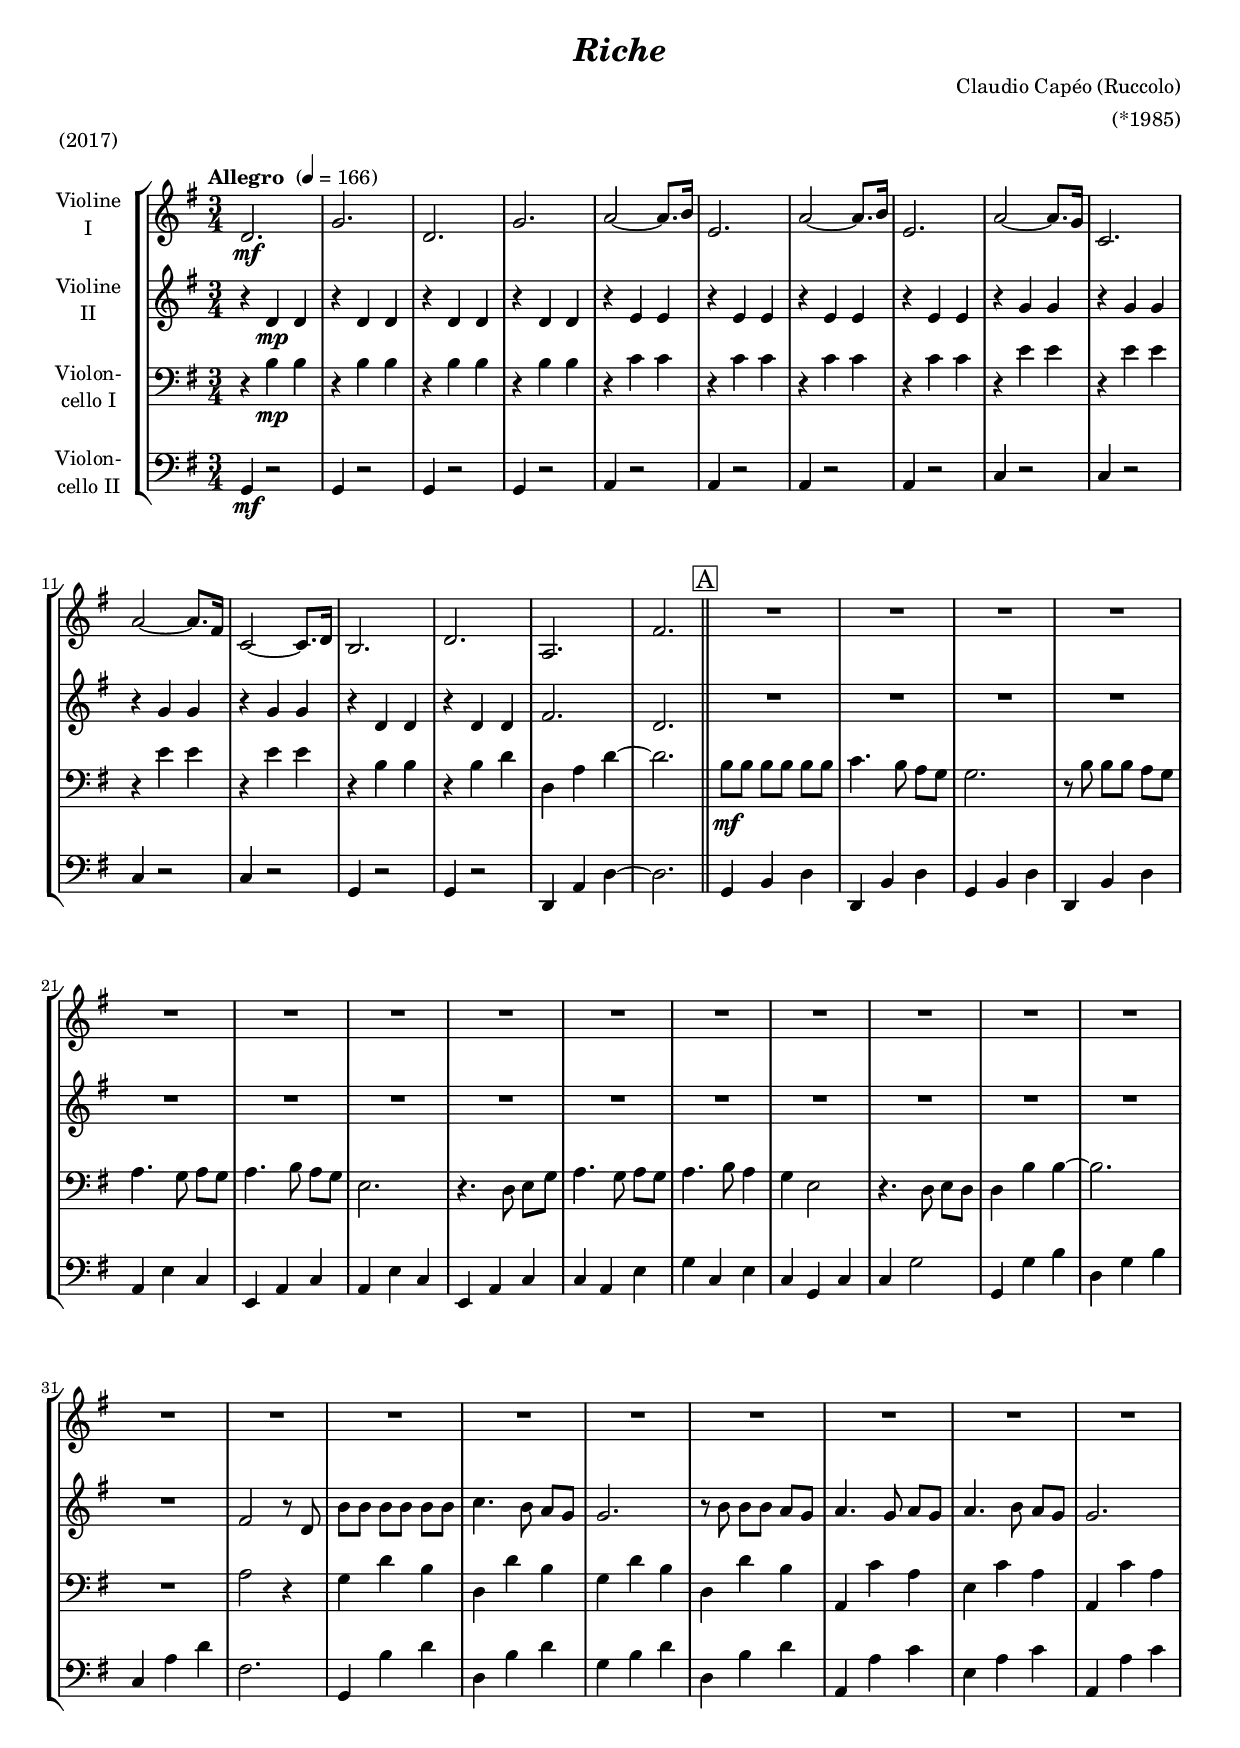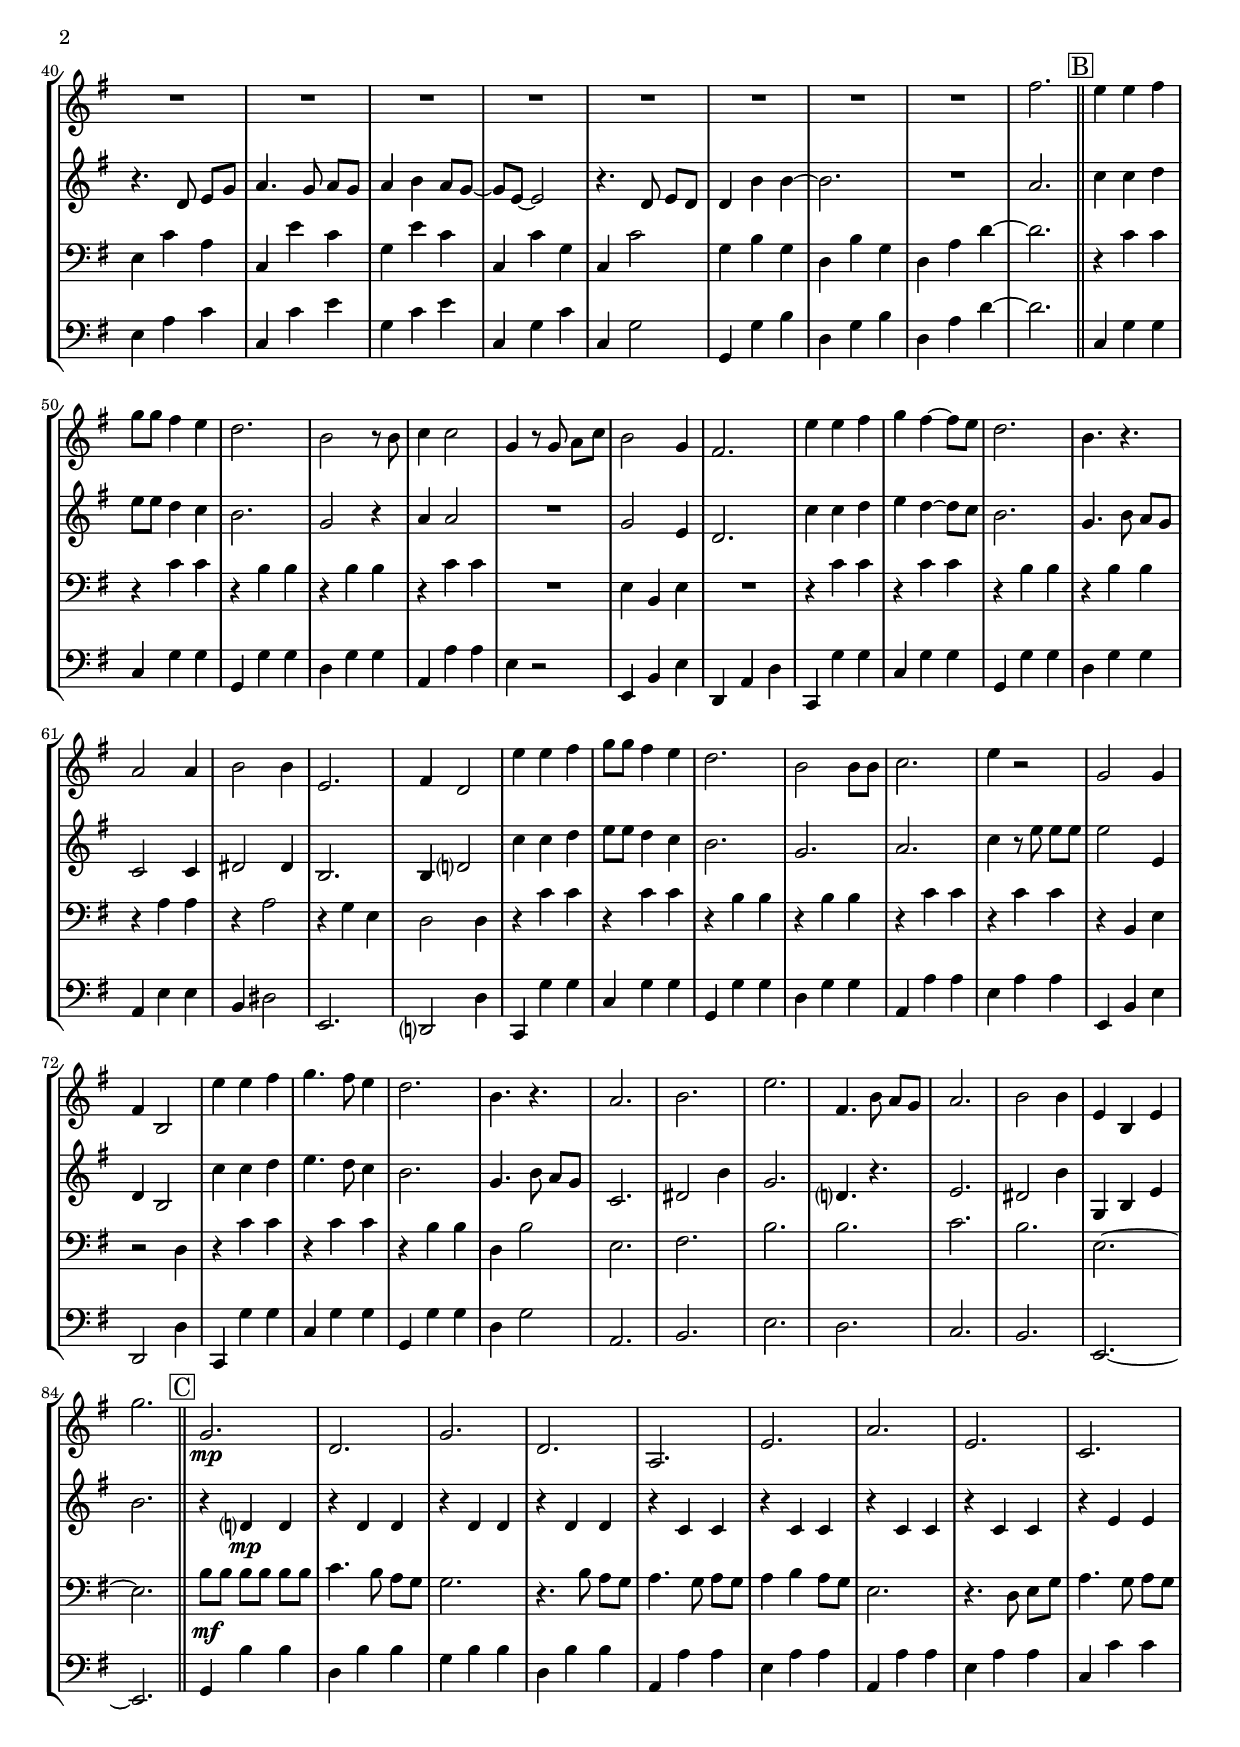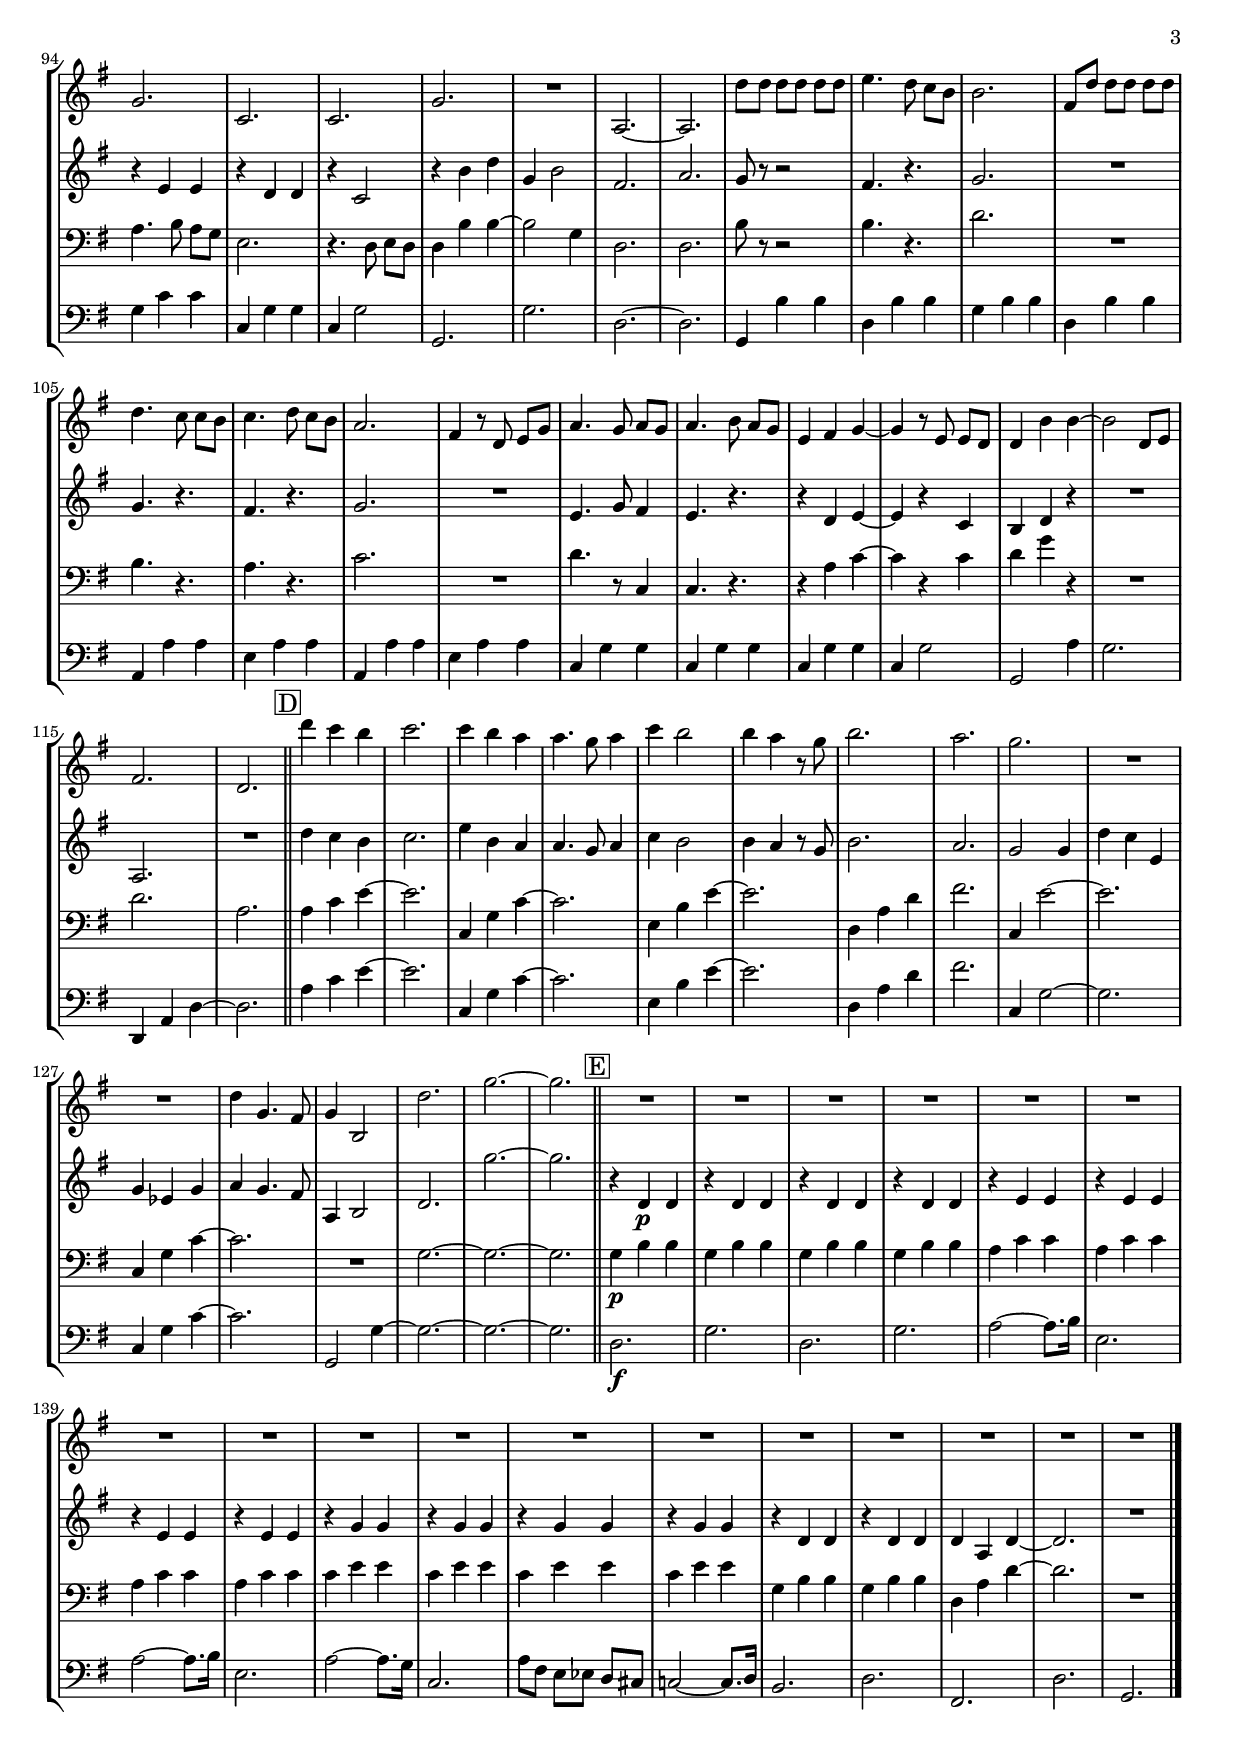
\version "2.18.2"
\include "deutsch.ly"

#(set-global-staff-size 17.675)

\header {
  title     = \markup \bold \italic "Riche"
  composer  = "Claudio Capéo (Ruccolo)"
  arranger  = "(*1985)"
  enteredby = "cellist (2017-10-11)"
  piece     = "(2017)"
}

voiceconsts = {
  \key g \major
  \time 3/4
  \clef "bass"
%  \numericTimeSignature
  \compressFullBarRests
  % Set default beaming for all staves
  \set Timing.beamExceptions = #'()
  \set Timing.baseMoment     = #(ly:make-moment 1 4)
  \set Timing.beatStructure  = #'(1 1 1)
  \tempo "Allegro " 4=166
}

mifl = "flute"
mikl = "clarinet"
mist = "string ensemble 1"
miba = "cello"
milo = "drawbar organ"

boxa = { \bar "||" \mark \markup \box "A" }
boxb = { \bar "||" \mark \markup \box "B" }
boxc = { \bar "||" \mark \markup \box "C" }
boxd = { \bar "||" \mark \markup \box "D" }
boxe = { \bar "||" \mark \markup \box "E" }
boxf = { \bar "||" \mark \markup \box "F" }

va = \relative c' {
  \voiceconsts
  \clef "treble"

  d2.\mf
  g
  d
  g
  a2~ a8. h16
  e,2.
  a2~ a8. h16
  e,2.
  a2~ a8. g16
  c,2.
  a'2~ a8. fis16
  c2~ c8. d16

  h2.
  d
  a
  fis' \boxa
  R2.*31
  fis'2. \boxb
  e4 e fis
  g8 g fis4 e
  d2.
  h2 r8 h
  c4 c2
  g4 r8 g a c

  h2 g4
  fis2.
  e'4 e fis
  g fis~ fis8 e
  d2.
  h4. r
  a2 a4
  h2 h4
  e,2.
  fis4 d2
  e'4 e fis
  g8 g fis4 e

  d2.
  h2 h8 h
  c2. e4 r2
  g,2 g4
  fis h,2
  e'4 e fis
  g4. fis8 e4
  d2.
  h4. r
  a2.
  h
  e

  fis,4. h8 a g
  a2.
  h2 h4
  e, h e
  g'2. \boxc
  g,\mp
  d
  g
  d
  a
  e'
  a
  e
  c

  g'
  c,
  c
  g'
  R
  a,~
  a
  d'8 d d d d d
  e4. d8 c h
  h2.
  fis8 d' d d d d

  d4. c8 c h
  c4. d8 c h
  a2.
  fis4 r8 d e g
  a4. g8 a g
  a4. h8 a g
  e4 fis g~
  g r8 e e d
  d4 h' h~

  h2 d,8 e
  fis2.
  d \boxd
  d''4 c h
  c2.
  c4 h a
  a4. g8 a4
  c h2
  h4 a r8 g
  h2.
  a
  g

  R2.*2
  d4 g,4. fis8
  g4 h,2
  d'2.
  g~
  g \boxe
  R2.*17 \bar "|."
}

vb = \relative c' {
  \voiceconsts
  \clef "treble"

  r4 d\mp d
  r d d
  r d d
  r d d
  r e e
  r e e
  r e e
  r e e
  r g g
  r g g
  r g g

  r g g
  r d d
  r d d
  fis2.
  d \boxa
  R2.*15
  fis2 r8 d
  h' h h h h h
  c4. h8 a g
  g2.

  r8 h h h a g
  a4. g8 a g
  a4. h8 a g
  g2.
  r4. d8 e g
  a4. g8 a g
  a4 h a8 g~
  g e~ e2

  r4. d8 e d
  d4 h' h~
  h2.
  R
  a \boxb
  c4 c d
  e8 e d4 c
  h2.
  g2 r4
  a a2
  R2.
  g2 e4
  d2.

  c'4 c d
  e d~ d8 c
  h2.
  g4. h8 a g
  c,2 c4
  dis2 dis4
  h2.
  h4 d?2
  c'4 c d
  e8 e d4 c
  h2.
  g

  a
  c4 r8 e e e
  e2 e,4
  d h2
  c'4 c d
  e4. d8 c4
  h2.
  g4. h8 a g
  c,2.
  dis2 h'4
  g2.
  d?4. r

  e2.
  dis2 h'4
  g, h e
  h'2. \boxc
  r4 d,?\mp d
  r d d
  r d d
  r d d
  r c c
  r c c
  r c c

  r c c
  r e e
  r e e
  r d d
  r c2
  r4 h' d
  g, h2
  fis2.
  a
  g8 r r2
  fis4. r
  g2.

  R
  g4. r
  fis r
  g2.
  R
  e4. g8 fis4
  e4. r
  r4 d e~
  e r c
  h d r
  R2.
  a
  R \boxd

  d'4 c h
  c2.
  e4 h a
  a4. g8 a4
  c h2
  h4 a r8 g
  h2.
  a
  g2 g4
  d' c e,
  g es g

  a g4. fis8
  a,4 h2
  d2.
  g'~
  g \boxe
  r4 d,\p d
  r d d
  r d d
  r d d
  r e e
  r e e
  r e e

  r e e
  r g g
  r g g
  r g g
  r g g
  r d d
  r d d
  d a d~
  d2.
  R \bar "|."
}

vc = \relative c' {
  \voiceconsts

  r4 h\mp h
  r h h
  r h h
  r h h
  r c c
  r c c
  r c c
  r c c
  r e e
  r e e

  r e e
  r e e
  r h h
  r h d
  d, a' d~
  d2. \boxa
  h8\mf h h h h h
  c4. h8 a g
  g2.
  r8 h h h a g

  a4. g8 a g
  a4. h8 a g
  e2.
  r4. d8 e g
  a4. g8 a g
  a4. h8 a4
  g e2
  r4. d8 e d
  d4 h' h~
  h2.

  R
  a2 r4
  g d' h
  d, d' h
  g d' h
  d, d' h
  a, c' a
  e c' a
  a, c' a
  e c' a
  c, e' c

  g e' c
  c, c' g
  c, c'2
  g4 h g
  d h' g
  d a' d~
  d2. \boxb
  r4 c c
  r c c
  r h h
  r h h

  r c c
  R2.
  e,4 h e
  R2.
  r4 c' c
  r c c
  r h h
  r h h
  r a a
  r a2
  r4 g e
  d2 d4

  r c' c
  r c c
  r h h
  r h h
  r c c
  r c c
  r h, e
  r2 d4
  r c' c
  r c c
  r h h

  d, h'2
  e,2.
  fis
  h
  h
  c
  h
  e,~
  e \boxc
  h'8\mf h h h h h
  c4. h8 a g
  g2.

  r4. h8 a g
  a4. g8 a g
  a4 h a8 g
  e2.
  r4. d8 e g
  a4. g8 a g
  a4. h8 a g
  e2.
  r4. d8 e d

  d4 h' h~
  h2 g4
  d2.
  d
  h'8 r r2
  h4. r
  d2.
  R
  h4. r
  a r
  c2.
  R
  d4. r8 c,4

  c4. r
  r4 a' c~
  c r c
  d g r
  R2.
  d
  a \boxd
  a4 c e~
  e2.
  c,4 g' c~
  c2.
  e,4 h' e~

  e2.
  d,4 a' d
  fis2.
  c,4 e'2~
  e2.
  c,4 g' c~
  c2.
  R
  g~
  g~
  g \boxe
  g4\p h h
  g h h

  g h h
  g h h
  a c c
  a c c
  a c c
  a c c
  c e e
  c e e
  c e e

  c e e
  g, h h
  g h h
  d, a' d~
  d2.
  R \bar "|."
}

vd = \relative c {
  \voiceconsts

  g4\mf r2
  g4 r2
  g4 r2
  g4 r2
  a4 r2
  a4 r2
  a4 r2
  a4 r2
  c4 r2
  c4 r2
  c4 r2
  c4 r2
  g4 r2

  g4 r2
  d4 a' d~
  d2. \boxa
  g,4 h d
  d, h' d
  g, h d
  d, h' d
  a e' c
  e, a c
  a e' c
  e, a c

  c a e'
  g c, e
  c g c
  c g'2
  g,4 g' h
  d, g h
  c, a' d
  fis,2.
  g,4 h' d
  d, h' d
  g, h d

  d, h' d
  a, a' c
  e, a c
  a, a' c
  e, a c
  c, c' e
  g, c e
  c, g' c
  c, g'2
  g,4 g' h
  d, g h

  d, a' d~
  d2. \boxb
  c,4 g' g
  c, g' g
  g, g' g
  d g g
  a, a' a
  e r2
  e,4 h' e
  d, a' d
  c, g'' g

  c, g' g
  g, g' g
  d g g
  a, e' e
  h dis2
  e,2.
  d?2 d'4
  c, g'' g
  c, g' g
  g, g' g
  d g g

  a, a' a
  e a a
  e, h' e
  d,2 d'4
  c, g'' g
  c, g' g
  g, g' g
  d g2
  a,2.
  h
  e
  d
  c


  h
  e,~
  e \boxc
  g4 h' h
  d, h' h
  g h h
  d, h' h
  a, a' a
  e a a
  a, a' a
  e a a

  c, c' c
  g c c
  c, g' g
  c, g'2
  g,2.
  g'
  d~
  d
  g,4 h' h
  d, h' h
  g h h
  d, h' h

  a, a' a
  e a a
  a, a' a
  e a a
  c, g' g
  c, g' g
  c, g' g
  c, g'2
  g, a'4
  g2.
  d,4 a' d~
  d2. \boxd

  a'4 c e~
  e2.
  c,4 g' c~
  c2.
  e,4 h' e~
  e2.
  d,4 a' d
  fis2.
  c,4 g'2~
  g2.
  c,4 g' c~
  c2.
  g,2 g'4~

  g2.~
  g~
  g \boxe
  d\f
  g
  d
  g
  a2~ a8. h16
  e,2.
  a2~ a8. h16
  e,2.
  a2~ a8. g16
  c,2.

  a'8 fis e es d cis
  c!2~ c8. d16
  h2.
  d
  fis,
  d'
  g, \bar "|."
}


music = \new StaffGroup <<
      \new Staff {
	\set Staff.midiInstrument = \mist
	\set Staff.instrumentName = \markup \center-column { "Violine" "I" }
	\transpose g g { \va }
      }

      \new Staff {
	\set Staff.midiInstrument = \mist
	\set Staff.instrumentName = \markup \center-column { "Violine" "II" }
	\transpose g g { \vb }
      }

      \new Staff {
	\set Staff.midiInstrument = \miba
	\set Staff.instrumentName = \markup \center-column { "Violon-" "cello I" }
	\transpose g g { \vc }
      }

      \new Staff {
	\set Staff.midiInstrument = \miba
	\set Staff.instrumentName = \markup \center-column { "Violon-" "cello II" }
	\transpose g g { \vd }
      }
>>

\book {
  \score {
    \music
    \layout {}
  }

  \score {
    \unfoldRepeats \music

    \midi {
      \context {
        \Score
      }
    }
  }
}
